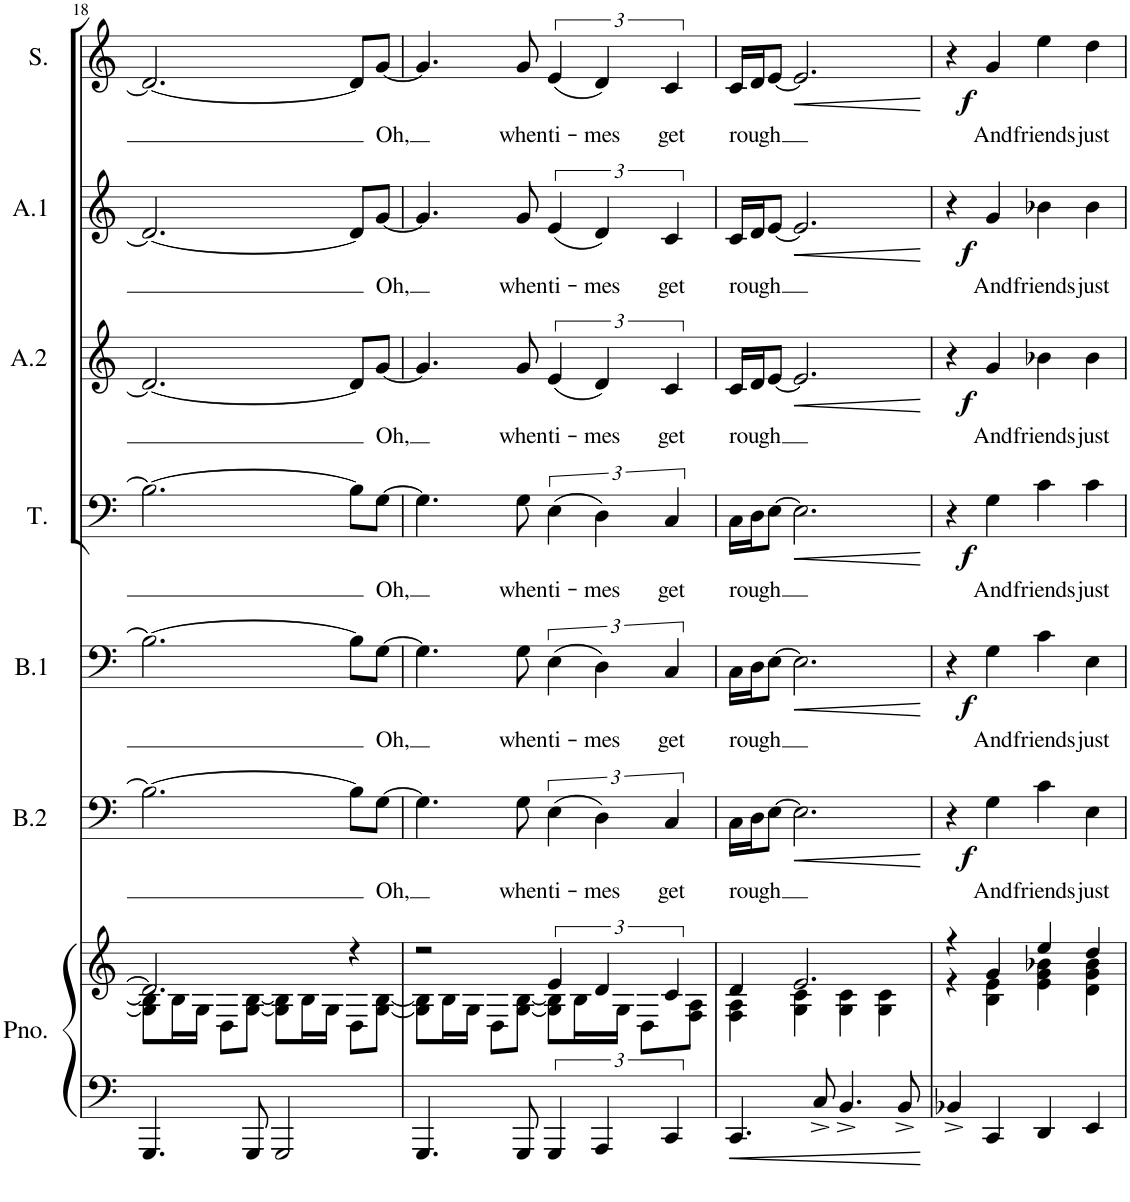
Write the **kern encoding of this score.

**kern	**kern	**kern	**text	**dynam	**kern	**text	**dynam	**kern	**text	**dynam	**kern	**text	**dynam	**kern	**text	**dynam	**kern	**text	**dynam
*part7	*part7	*part6	*part6	*part6	*part5	*part5	*part5	*part4	*part4	*part4	*part3	*part3	*part3	*part2	*part2	*part2	*part1	*part1	*part1
*staff8	*staff7	*staff6	*staff6	*staff6	*staff5	*staff5	*staff5	*staff4	*staff4	*staff4	*staff3	*staff3	*staff3	*staff2	*staff2	*staff2	*staff1	*staff1	*staff1
*I"Piano	*	*I"Bas 2	*	*	*I"Bas 1	*	*	*I"Tenor	*	*	*I"Alt 2	*	*	*I"Alt 1	*	*	*I"Sopraan	*	*
*I'Pno.	*	*I'B.2	*	*	*I'B.1	*	*	*I'T.	*	*	*I'A.2	*	*	*I'A.1	*	*	*I'S.	*	*
!!LO:PB:g=z
*clefF4	*clefG2	*clefF4	*	*	*clefF4	*	*	*clefF4	*	*	*clefG2	*	*	*clefG2	*	*	*clefG2	*	*
*	*	*Trd7c12	*	*	*	*	*	*	*	*	*	*	*	*	*	*	*	*	*
*k[]	*k[]	*k[]	*	*	*k[]	*	*	*k[]	*	*	*k[]	*	*	*k[]	*	*	*k[]	*	*
*M4/4	*M4/4	*M4/4	*	*	*M4/4	*	*	*M4/4	*	*	*M4/4	*	*	*M4/4	*	*	*M4/4	*	*
=18	=18	=18	=18	=18	=18	=18	=18	=18	=18	=18	=18	=18	=18	=18	=18	=18	=18	=18	=18
*	*^	*	*	*	*	*	*	*	*	*	*	*	*	*	*	*	*	*	*
4.GGG/	2.d/]	8G\] 8B\]L	2.B\_	.	.	2.B\_	.	.	2.B\_	.	.	2.d/_	.	.	2.d/_	.	.	2.d/_	.	.
.	.	16B\L	.	.	.	.	.	.	.	.	.	.	.	.	.	.	.	.	.	.
.	.	16G\JJ	.	.	.	.	.	.	.	.	.	.	.	.	.	.	.	.	.	.
.	.	8D\L	.	.	.	.	.	.	.	.	.	.	.	.	.	.	.	.	.	.
8GGG/	.	[8G\ [8B\J	.	.	.	.	.	.	.	.	.	.	.	.	.	.	.	.	.	.
2GGG/	.	8G\] 8B\]L	.	.	.	.	.	.	.	.	.	.	.	.	.	.	.	.	.	.
.	.	16B\L	.	.	.	.	.	.	.	.	.	.	.	.	.	.	.	.	.	.
.	.	16G\JJ	.	.	.	.	.	.	.	.	.	.	.	.	.	.	.	.	.	.
.	4r	8D\L	8B\L]	.	.	8B\L]	.	.	8B\L]	.	.	8d/L]	.	.	8d/L]	.	.	8d/L]	.	.
!	!	!	!	!LO:LY:b	!	!	!LO:LY:b	!	!	!LO:LY:b	!	!	!LO:LY:b	!	!	!LO:LY:b	!	!	!LO:LY:b	!
.	.	[8G\ [8B\J	[8G\J	Oh,	.	[8G\J	Oh,	.	[8G\J	Oh,	.	[8g/J	Oh,	.	[8g/J	Oh,	.	[8g/J	Oh,	.
=19	=19	=19	=19	=19	=19	=19	=19	=19	=19	=19	=19	=19	=19	=19	=19	=19	=19	=19	=19	=19
4.GGG/	2r	8G\] 8B\]L	4.G\]	.	.	4.G\]	.	.	4.G\]	.	.	4.g/]	.	.	4.g/]	.	.	4.g/]	.	.
.	.	16B\L	.	.	.	.	.	.	.	.	.	.	.	.	.	.	.	.	.	.
.	.	16G\JJ	.	.	.	.	.	.	.	.	.	.	.	.	.	.	.	.	.	.
.	.	8D\L	.	.	.	.	.	.	.	.	.	.	.	.	.	.	.	.	.	.
!	!	!	!	!LO:LY:b	!	!	!LO:LY:b	!	!	!LO:LY:b	!	!	!LO:LY:b	!	!	!LO:LY:b	!	!	!LO:LY:b	!
8GGG/	.	[8G\ [8B\J	8G\	when	.	8G\	when	.	8G\	when	.	8g/	when	.	8g/	when	.	8g/	when	.
!	!	!	!	!LO:LY:b	!	!	!LO:LY:b	!	!	!LO:LY:b	!	!	!LO:LY:b	!	!	!LO:LY:b	!	!	!LO:LY:b	!
6GGG/	6e/	8G\] 8B\]L	(6E\	ti-	.	(6E\	ti-	.	(6E\	ti-	.	(6e/	ti-	.	(6e/	ti-	.	(6e/	ti-	.
.	.	16B\L	.	.	.	.	.	.	.	.	.	.	.	.	.	.	.	.	.	.
!	!	!	!	!LO:LY:b	!	!	!LO:LY:b	!	!	!LO:LY:b	!	!	!LO:LY:b	!	!	!LO:LY:b	!	!	!LO:LY:b	!
6AAA/	6d/	.	6D\)	-mes	.	6D\)	-mes	.	6D\)	-mes	.	6d/)	-mes	.	6d/)	-mes	.	6d/)	-mes	.
.	.	16G\JJ	.	.	.	.	.	.	.	.	.	.	.	.	.	.	.	.	.	.
.	.	8D\L	.	.	.	.	.	.	.	.	.	.	.	.	.	.	.	.	.	.
!	!	!	!	!LO:LY:b	!	!	!LO:LY:b	!	!	!LO:LY:b	!	!	!LO:LY:b	!	!	!LO:LY:b	!	!	!LO:LY:b	!
6CC/	6c/	.	6C/	get	.	6C/	get	.	6C/	get	.	6c/	get	.	6c/	get	.	6c/	get	.
.	.	8F\ 8A\J	.	.	.	.	.	.	.	.	.	.	.	.	.	.	.	.	.	.
=20	=20	=20	=20	=20	=20	=20	=20	=20	=20	=20	=20	=20	=20	=20	=20	=20	=20	=20	=20	=20
!	!	!	!	!LO:LY:b	!	!	!LO:LY:b	!	!	!LO:LY:b	!	!	!LO:LY:b	!	!	!LO:LY:b	!	!	!LO:LY:b	!
4.CC/	4d/	4F\ 4A\	16C\LL	rough	.	16C\LL	rough	.	16C\LL	rough	.	16c/LL	rough	.	16c/LL	rough	.	16c/LL	rough	.
.	.	.	16D\J	.	.	16D\J	.	.	16D\J	.	.	16d/J	.	.	16d/J	.	.	16d/J	.	.
.	.	.	[8E\J	.	.	[8E\J	.	.	[8E\J	.	.	[8e/J	.	.	[8e/J	.	.	[8e/J	.	.
!	!	!	!	!	!LO:HP:b	!	!	!LO:HP:b	!	!	!LO:HP:b	!	!	!LO:HP:b	!	!	!LO:HP:b	!	!	!LO:HP:b
.	2.e/	4G\ 4c\	2.E\]	.	<	2.E\]	.	<	2.E\]	.	<	2.e/]	.	<	2.e/]	.	<	2.e/]	.	<
8C^/	.	.	.	.	.	.	.	.	.	.	.	.	.	.	.	.	.	.	.	.
4.BB^/	.	4G\ 4c\	.	.	.	.	.	.	.	.	.	.	.	.	.	.	.	.	.	.
.	.	4G\ 4c\	.	.	.	.	.	.	.	.	.	.	.	.	.	.	.	.	.	.
8BB^/	.	.	.	.	.	.	.	.	.	.	.	.	.	.	.	.	.	.	.	.
*	*v	*v	*	*	*	*	*	*	*	*	*	*	*	*	*	*	*	*	*	*
.	.	.	.	[	.	.	[	.	.	[	.	.	[	.	.	[	.	.	[
=21	=21	=21	=21	=21	=21	=21	=21	=21	=21	=21	=21	=21	=21	=21	=21	=21	=21	=21	=21
*	*^	*	*	*	*	*	*	*	*	*	*	*	*	*	*	*	*	*	*
!	!	!	!	!	!LO:DY:b	!	!	!LO:DY:b	!	!	!LO:DY:b	!	!	!LO:DY:b	!	!	!LO:DY:b	!	!	!LO:DY:b
4BB-X^/	4r	4r	4r	.	f	4r	.	f	4r	.	f	4r	.	f	4r	.	f	4r	.	f
!	!	!	!	!LO:LY:b	!	!	!LO:LY:b	!	!	!LO:LY:b	!	!	!LO:LY:b	!	!	!LO:LY:b	!	!	!LO:LY:b	!
4CC/	4g/	4B\ 4e\	4G\	And	.	4G\	And	.	4G\	And	.	4g/	And	.	4g/	And	.	4g/	And	.
!	!	!	!	!LO:LY:b	!	!	!LO:LY:b	!	!	!LO:LY:b	!	!	!LO:LY:b	!	!	!LO:LY:b	!	!	!LO:LY:b	!
4DD/	4ee/	4e\ 4g\ 4b-X\	4c\	friends	.	4c\	friends	.	4c\	friends	.	4b-X\	friends	.	4b-X\	friends	.	4ee\	friends	.
!	!	!	!	!LO:LY:b	!	!	!LO:LY:b	!	!	!LO:LY:b	!	!	!LO:LY:b	!	!	!LO:LY:b	!	!	!LO:LY:b	!
4EE/	4dd/	4d\ 4g\ 4b-\	4E\	just	.	4E\	just	.	4c\	just	.	4b-\	just	.	4b-\	just	.	4dd\	just	.
*	*v	*v	*	*	*	*	*	*	*	*	*	*	*	*	*	*	*	*	*	*
=	=	=	=	=	=	=	=	=	=	=	=	=	=	=	=	=	=	=	=
*-	*-	*-	*-	*-	*-	*-	*-	*-	*-	*-	*-	*-	*-	*-	*-	*-	*-	*-	*-
